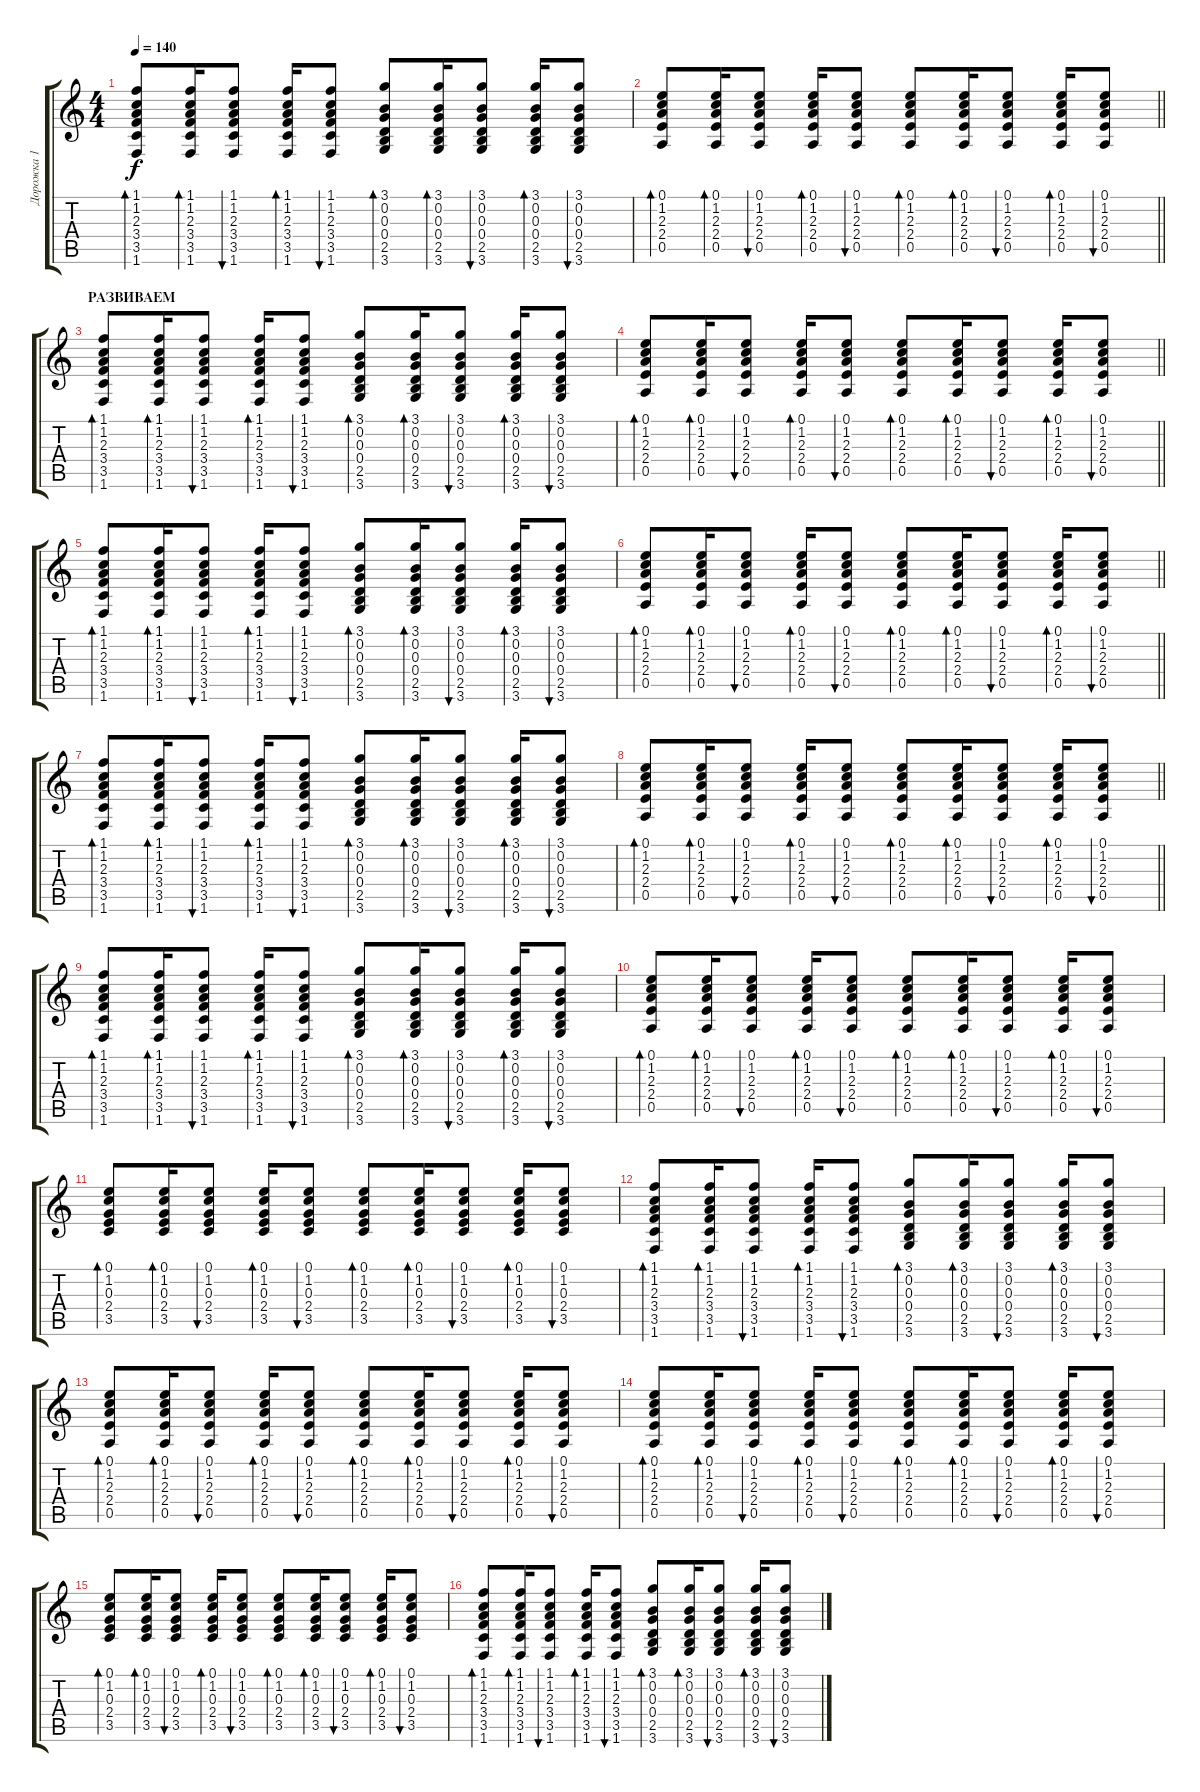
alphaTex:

\track ("Дорожка 1" "Дорожка 1") {instrument acousticguitarsteel}
\staff {score tabs}
\tuning (E4 B3 G3 D3 A2 E2) {hide}
\ts (4 4)
\tempo 140
\clef g2
\ks c
(1.1 1.2 2.3 3.4 3.5 1.6).8{bd 60 dy f} (1.1 1.2 2.3 3.4 3.5 1.6).16{bd 60} (1.1 1.2 2.3 3.4 3.5 1.6).8{bu 60} (1.1 1.2 2.3 3.4 3.5 1.6).16{bd 60} (1.1 1.2 2.3 3.4 3.5 1.6).8{bu 60} (3.1 0.2 0.3 0.4 2.5 3.6).8{bd 60} (3.1 0.2 0.3 0.4 2.5 3.6).16{bd 60} (3.1 0.2 0.3 0.4 2.5 3.6).8{bu 60} (3.1 0.2 0.3 0.4 2.5 3.6).16{bd 60} (3.1 0.2 0.3 0.4 2.5 3.6).8{bu 60} |
\barLineRight lightlight
(0.1 1.2 2.3 2.4 0.5).8{bd 60} (0.1 1.2 2.3 2.4 0.5).16{bd 60} (0.1 1.2 2.3 2.4 0.5).8{bu 60} (0.1 1.2 2.3 2.4 0.5).16{bd 60} (0.1 1.2 2.3 2.4 0.5).8{bu 60} (0.1 1.2 2.3 2.4 0.5).8{bd 60} (0.1 1.2 2.3 2.4 0.5).16{bd 60} (0.1 1.2 2.3 2.4 0.5).8{bu 60} (0.1 1.2 2.3 2.4 0.5).16{bd 60} (0.1 1.2 2.3 2.4 0.5).8{bu 60} |
\section ("" "РАЗВИВАЕМ")
(1.1 1.2 2.3 3.4 3.5 1.6).8{bd 60} (1.1 1.2 2.3 3.4 3.5 1.6).16{bd 60} (1.1 1.2 2.3 3.4 3.5 1.6).8{bu 60} (1.1 1.2 2.3 3.4 3.5 1.6).16{bd 60} (1.1 1.2 2.3 3.4 3.5 1.6).8{bu 60} (3.1 0.2 0.3 0.4 2.5 3.6).8{bd 60} (3.1 0.2 0.3 0.4 2.5 3.6).16{bd 60} (3.1 0.2 0.3 0.4 2.5 3.6).8{bu 60} (3.1 0.2 0.3 0.4 2.5 3.6).16{bd 60} (3.1 0.2 0.3 0.4 2.5 3.6).8{bu 60} |
\barLineRight lightlight
(0.1 1.2 2.3 2.4 0.5).8{bd 60} (0.1 1.2 2.3 2.4 0.5).16{bd 60} (0.1 1.2 2.3 2.4 0.5).8{bu 60} (0.1 1.2 2.3 2.4 0.5).16{bd 60} (0.1 1.2 2.3 2.4 0.5).8{bu 60} (0.1 1.2 2.3 2.4 0.5).8{bd 60} (0.1 1.2 2.3 2.4 0.5).16{bd 60} (0.1 1.2 2.3 2.4 0.5).8{bu 60} (0.1 1.2 2.3 2.4 0.5).16{bd 60} (0.1 1.2 2.3 2.4 0.5).8{bu 60} |
(1.1 1.2 2.3 3.4 3.5 1.6).8{bd 60} (1.1 1.2 2.3 3.4 3.5 1.6).16{bd 60} (1.1 1.2 2.3 3.4 3.5 1.6).8{bu 60} (1.1 1.2 2.3 3.4 3.5 1.6).16{bd 60} (1.1 1.2 2.3 3.4 3.5 1.6).8{bu 60} (3.1 0.2 0.3 0.4 2.5 3.6).8{bd 60} (3.1 0.2 0.3 0.4 2.5 3.6).16{bd 60} (3.1 0.2 0.3 0.4 2.5 3.6).8{bu 60} (3.1 0.2 0.3 0.4 2.5 3.6).16{bd 60} (3.1 0.2 0.3 0.4 2.5 3.6).8{bu 60} |
\barLineRight lightlight
(0.1 1.2 2.3 2.4 0.5).8{bd 60} (0.1 1.2 2.3 2.4 0.5).16{bd 60} (0.1 1.2 2.3 2.4 0.5).8{bu 60} (0.1 1.2 2.3 2.4 0.5).16{bd 60} (0.1 1.2 2.3 2.4 0.5).8{bu 60} (0.1 1.2 2.3 2.4 0.5).8{bd 60} (0.1 1.2 2.3 2.4 0.5).16{bd 60} (0.1 1.2 2.3 2.4 0.5).8{bu 60} (0.1 1.2 2.3 2.4 0.5).16{bd 60} (0.1 1.2 2.3 2.4 0.5).8{bu 60} |
(1.1 1.2 2.3 3.4 3.5 1.6).8{bd 60} (1.1 1.2 2.3 3.4 3.5 1.6).16{bd 60} (1.1 1.2 2.3 3.4 3.5 1.6).8{bu 60} (1.1 1.2 2.3 3.4 3.5 1.6).16{bd 60} (1.1 1.2 2.3 3.4 3.5 1.6).8{bu 60} (3.1 0.2 0.3 0.4 2.5 3.6).8{bd 60} (3.1 0.2 0.3 0.4 2.5 3.6).16{bd 60} (3.1 0.2 0.3 0.4 2.5 3.6).8{bu 60} (3.1 0.2 0.3 0.4 2.5 3.6).16{bd 60} (3.1 0.2 0.3 0.4 2.5 3.6).8{bu 60} |
\barLineRight lightlight
(0.1 1.2 2.3 2.4 0.5).8{bd 60} (0.1 1.2 2.3 2.4 0.5).16{bd 60} (0.1 1.2 2.3 2.4 0.5).8{bu 60} (0.1 1.2 2.3 2.4 0.5).16{bd 60} (0.1 1.2 2.3 2.4 0.5).8{bu 60} (0.1 1.2 2.3 2.4 0.5).8{bd 60} (0.1 1.2 2.3 2.4 0.5).16{bd 60} (0.1 1.2 2.3 2.4 0.5).8{bu 60} (0.1 1.2 2.3 2.4 0.5).16{bd 60} (0.1 1.2 2.3 2.4 0.5).8{bu 60} |
(1.1 1.2 2.3 3.4 3.5 1.6).8{bd 60} (1.1 1.2 2.3 3.4 3.5 1.6).16{bd 60} (1.1 1.2 2.3 3.4 3.5 1.6).8{bu 60} (1.1 1.2 2.3 3.4 3.5 1.6).16{bd 60} (1.1 1.2 2.3 3.4 3.5 1.6).8{bu 60} (3.1 0.2 0.3 0.4 2.5 3.6).8{bd 60} (3.1 0.2 0.3 0.4 2.5 3.6).16{bd 60} (3.1 0.2 0.3 0.4 2.5 3.6).8{bu 60} (3.1 0.2 0.3 0.4 2.5 3.6).16{bd 60} (3.1 0.2 0.3 0.4 2.5 3.6).8{bu 60} |
(0.1 1.2 2.3 2.4 0.5).8{bd 60} (0.1 1.2 2.3 2.4 0.5).16{bd 60} (0.1 1.2 2.3 2.4 0.5).8{bu 60} (0.1 1.2 2.3 2.4 0.5).16{bd 60} (0.1 1.2 2.3 2.4 0.5).8{bu 60} (0.1 1.2 2.3 2.4 0.5).8{bd 60} (0.1 1.2 2.3 2.4 0.5).16{bd 60} (0.1 1.2 2.3 2.4 0.5).8{bu 60} (0.1 1.2 2.3 2.4 0.5).16{bd 60} (0.1 1.2 2.3 2.4 0.5).8{bu 60} |
(0.1 1.2 0.3 2.4 3.5).8{bd 60} (0.1 1.2 0.3 2.4 3.5).16{bd 60} (0.1 1.2 0.3 2.4 3.5).8{bu 60} (0.1 1.2 0.3 2.4 3.5).16{bd 60} (0.1 1.2 0.3 2.4 3.5).8{bu 60} (0.1 1.2 0.3 2.4 3.5).8{bd 60} (0.1 1.2 0.3 2.4 3.5).16{bd 60} (0.1 1.2 0.3 2.4 3.5).8{bu 60} (0.1 1.2 0.3 2.4 3.5).16{bd 60} (0.1 1.2 0.3 2.4 3.5).8{bu 60} |
(1.1 1.2 2.3 3.4 3.5 1.6).8{bd 60} (1.1 1.2 2.3 3.4 3.5 1.6).16{bd 60} (1.1 1.2 2.3 3.4 3.5 1.6).8{bu 60} (1.1 1.2 2.3 3.4 3.5 1.6).16{bd 60} (1.1 1.2 2.3 3.4 3.5 1.6).8{bu 60} (3.1 0.2 0.3 0.4 2.5 3.6).8{bd 60} (3.1 0.2 0.3 0.4 2.5 3.6).16{bd 60} (3.1 0.2 0.3 0.4 2.5 3.6).8{bu 60} (3.1 0.2 0.3 0.4 2.5 3.6).16{bd 60} (3.1 0.2 0.3 0.4 2.5 3.6).8{bu 60} |
(0.1 1.2 2.3 2.4 0.5).8{bd 60} (0.1 1.2 2.3 2.4 0.5).16{bd 60} (0.1 1.2 2.3 2.4 0.5).8{bu 60} (0.1 1.2 2.3 2.4 0.5).16{bd 60} (0.1 1.2 2.3 2.4 0.5).8{bu 60} (0.1 1.2 2.3 2.4 0.5).8{bd 60} (0.1 1.2 2.3 2.4 0.5).16{bd 60} (0.1 1.2 2.3 2.4 0.5).8{bu 60} (0.1 1.2 2.3 2.4 0.5).16{bd 60} (0.1 1.2 2.3 2.4 0.5).8{bu 60} |
(0.1 1.2 2.3 2.4 0.5).8{bd 60} (0.1 1.2 2.3 2.4 0.5).16{bd 60} (0.1 1.2 2.3 2.4 0.5).8{bu 60} (0.1 1.2 2.3 2.4 0.5).16{bd 60} (0.1 1.2 2.3 2.4 0.5).8{bu 60} (0.1 1.2 2.3 2.4 0.5).8{bd 60} (0.1 1.2 2.3 2.4 0.5).16{bd 60} (0.1 1.2 2.3 2.4 0.5).8{bu 60} (0.1 1.2 2.3 2.4 0.5).16{bd 60} (0.1 1.2 2.3 2.4 0.5).8{bu 60} |
(0.1 1.2 0.3 2.4 3.5).8{bd 60} (0.1 1.2 0.3 2.4 3.5).16{bd 60} (0.1 1.2 0.3 2.4 3.5).8{bu 60} (0.1 1.2 0.3 2.4 3.5).16{bd 60} (0.1 1.2 0.3 2.4 3.5).8{bu 60} (0.1 1.2 0.3 2.4 3.5).8{bd 60} (0.1 1.2 0.3 2.4 3.5).16{bd 60} (0.1 1.2 0.3 2.4 3.5).8{bu 60} (0.1 1.2 0.3 2.4 3.5).16{bd 60} (0.1 1.2 0.3 2.4 3.5).8{bu 60} |
(1.1 1.2 2.3 3.4 3.5 1.6).8{bd 60} (1.1 1.2 2.3 3.4 3.5 1.6).16{bd 60} (1.1 1.2 2.3 3.4 3.5 1.6).8{bu 60} (1.1 1.2 2.3 3.4 3.5 1.6).16{bd 60} (1.1 1.2 2.3 3.4 3.5 1.6).8{bu 60} (3.1 0.2 0.3 0.4 2.5 3.6).8{bd 60} (3.1 0.2 0.3 0.4 2.5 3.6).16{bd 60} (3.1 0.2 0.3 0.4 2.5 3.6).8{bu 60} (3.1 0.2 0.3 0.4 2.5 3.6).16{bd 60} (3.1 0.2 0.3 0.4 2.5 3.6).8{bu 60}
